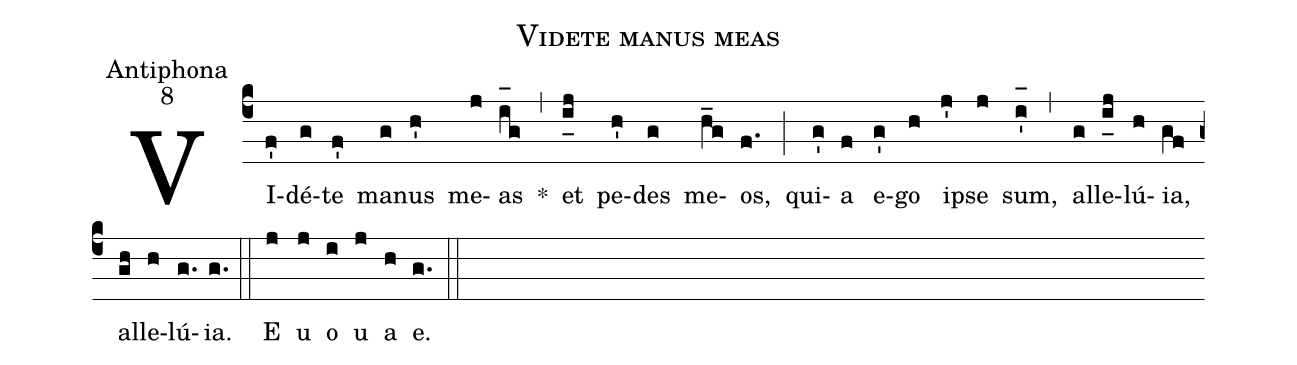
name:Videte manus meas;
office-part:Antiphona;
mode:8;
%%
(c4) VI(f')dé(g)te(f') ma(g)nus(h') me(j)as(i_[oh:h]g) *(,) et(i_[uh:l]j) pe(h')des(g) me(h_g)os,(f.) (;) qui(g')a(f) e(g')go(h) i(j')pse(j) sum,(i'_[oh:h]) (,) al(g)le(i_[uh:l]j)lú(h){ia},(gf) al(gh)le(h)lú(g.){ia}.(g.) (::) <eu>E(j) u(j) o(i) u(j) a(h) e.</eu>(g.) (::)
